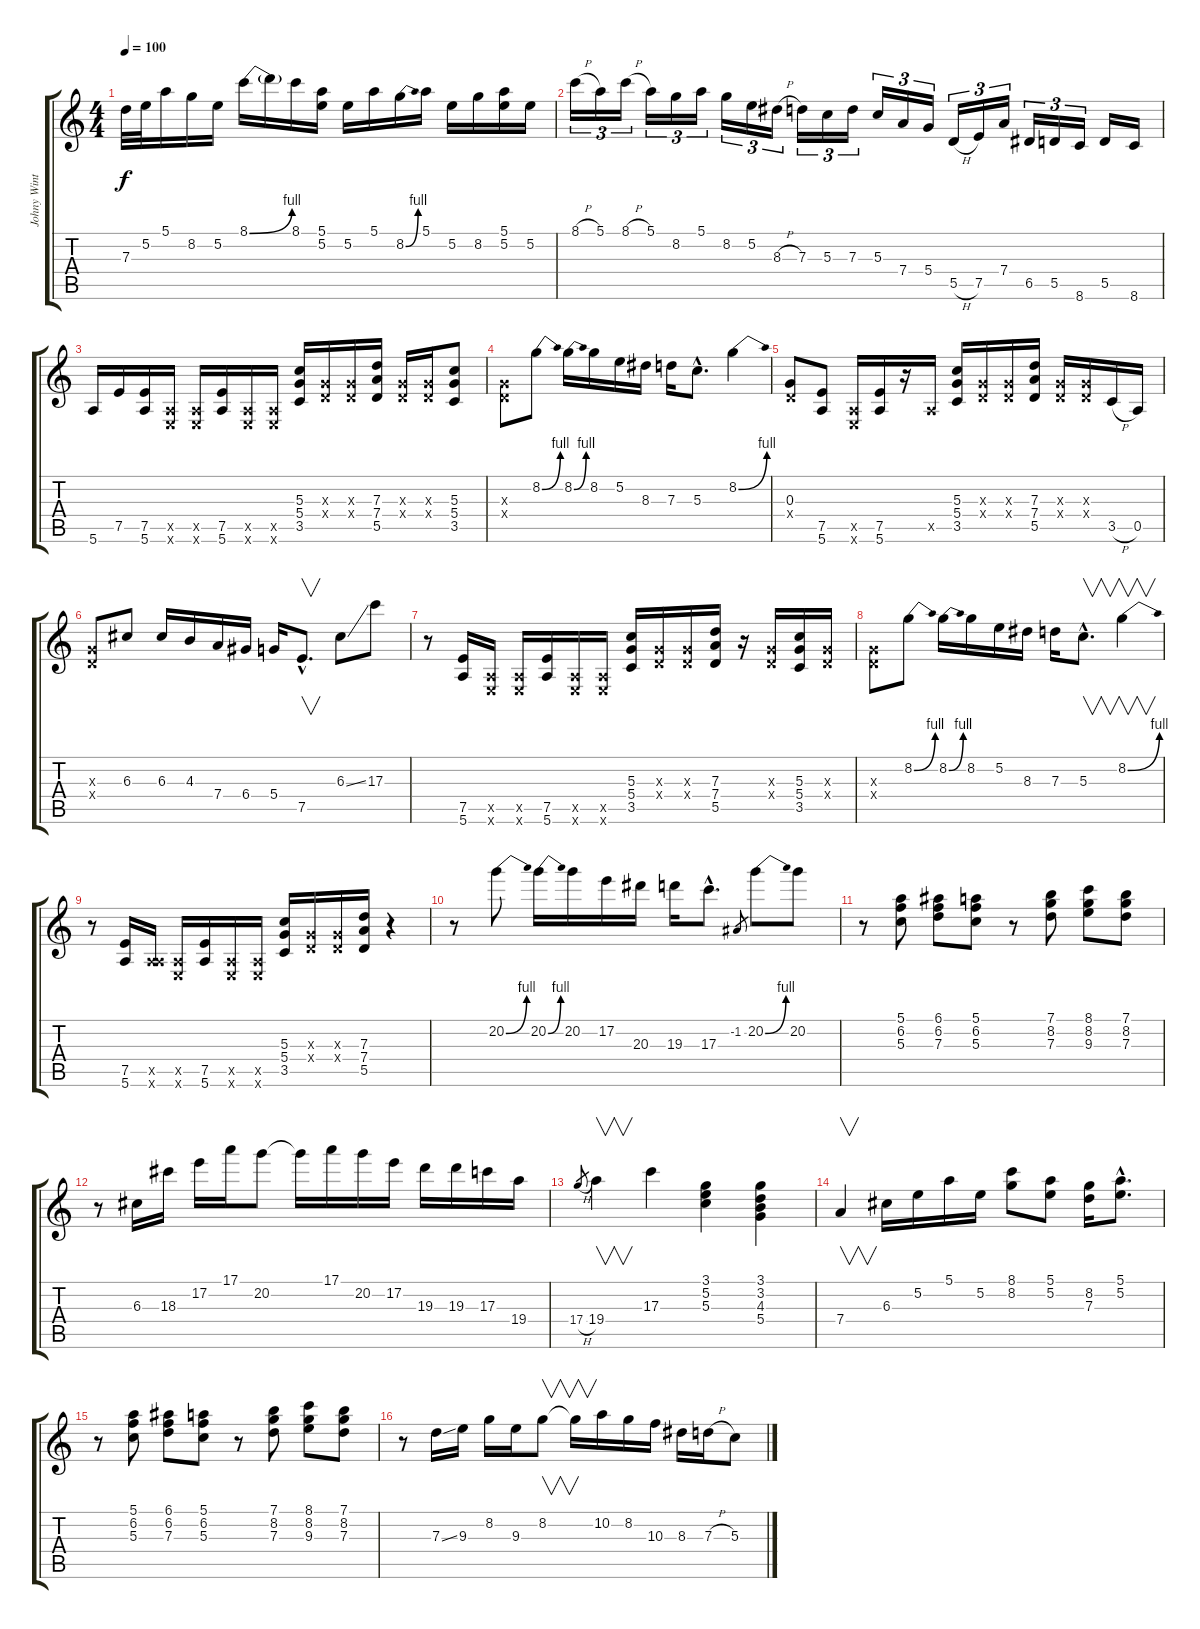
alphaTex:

\track ("Johny Winters" "Johny Wint") {instrument electricguitarmuted}
\staff {score tabs}
\tuning (E4 B3 G3 D3 A2 E2) {hide}
\ts (4 4)
\tempo 100
\clef g2
\ks c
7.3.32{dy f} 5.2.32 5.1.16 8.2.16 5.2.16 8.1{be (bend 0 0 60 4)}.16 8.1{t}.16 8.1.16 (5.1 5.2).16 5.2.16 5.1.16 8.2{be (bend 0 0 60 4)}.16 5.1.16 5.2.16 8.2.16 (5.1 5.2).16 5.2.16 |
8.1{h}.16{tu (3 2)} 5.1.16{tu (3 2)} 8.1{h}.16{tu (3 2)} 5.1.16{tu (3 2)} 8.2.16{tu (3 2)} 5.1.16{tu (3 2)} 8.2.16{tu (3 2)} 5.2.16{tu (3 2)} 8.3{h}.16{tu (3 2)} 7.3.16{tu (3 2)} 5.3.16{tu (3 2)} 7.3.16{tu (3 2)} 5.3.16{tu (3 2)} 7.4.16{tu (3 2)} 5.4.16{tu (3 2)} 5.5{h}.16{tu (3 2)} 7.5.16{tu (3 2)} 7.4.16{tu (3 2)} 6.5.16{tu (3 2)} 5.5.16{tu (3 2)} 8.6.16{tu (3 2)} 5.5.16 8.6.16 |
5.6.16 7.5.16 (7.5 5.6).16 (0.5{x} 0.6{x}).16 (0.5{x} 0.6{x}).16 (7.5 5.6).16 (0.5{x} 0.6{x}).16 (0.5{x} 0.6{x}).16 (5.3 5.4 3.5).16 (0.3{x} 0.4{x}).16 (0.3{x} 0.4{x}).16 (7.3 7.4 5.5).16 (0.3{x} 0.4{x}).16 (0.3{x} 0.4{x}).16 (5.3 5.4 3.5).8 |
(0.3{x} 0.4{x}).8 8.2{be (bend 0 0 60 4)}.8 8.2{be (bend 0 0 60 4)}.16 8.2.16 5.2.16 8.3.16 7.3.16 5.3{hac}.8{d} 8.2{be (bend 0 0 60 4)}.4 |
(0.3 0.4{x}).8 (7.5 5.6).8 (0.5{x} 0.6{x}).16 (7.5 5.6).16 r.16 0.5{x}.16 (5.3 5.4 3.5).16 (0.3{x} 0.4{x}).16 (0.3{x} 0.4{x}).16 (7.3 7.4 5.5).16 (0.3{x} 0.4{x}).16 (0.3{x} 0.4{x}).16 3.5{h}.16 0.5.16 |
(0.3{x} 0.4{x}).8 6.3.8 6.3.16 4.3.16 7.4.16 6.4.16 5.4.16 7.5{hac}.8{v d} 6.3{ss}.8 17.3.8 |
r.8 (7.5 5.6).16 (0.5{x} 0.6{x}).16 (0.5{x} 0.6{x}).16 (7.5 5.6).16 (0.5{x} 0.6{x}).16 (0.5{x} 0.6{x}).16 (5.3 5.4 3.5).16 (0.3{x} 0.4{x}).16 (0.3{x} 0.4{x}).16 (7.3 7.4 5.5).16 r.16 (0.3{x} 0.4{x}).16 (5.3 5.4 3.5).16 (0.3{x} 0.4{x}).16 |
(0.3{x} 0.4{x}).8 8.2{be (bend 0 0 60 4)}.8 8.2{be (bend 0 0 60 4)}.16 8.2.16 5.2.16 8.3.16 7.3.16 5.3{hac}.8{v d} 8.2{be (bend 0 0 60 4)}.4{v} |
r.8 (7.5 5.6).16 (0.5{x} 5.6{x}).16 (0.5{x} 0.6{x}).16 (7.5 5.6).16 (0.5{x} 0.6{x}).16 (0.5{x} 0.6{x}).16 (5.3 5.4 3.5).16 (0.3{x} 0.4{x}).16 (0.3{x} 0.4{x}).16 (7.3 7.4 5.5).16 r.4 |
r.8 20.2{be (bend 0 0 60 4)}.8 20.2{be (bend 0 0 60 4)}.16 20.2.16 17.2.16 20.3.16 19.3.16 17.3{hac}.8{d} -1.2.8{gr} 20.2{be (bend 0 0 60 4)}.8 20.2.8 |
r.8 (5.1 6.2 5.3).8 (6.1 6.2 7.3).8 (5.1 6.2 5.3).8 r.8 (7.1 8.2 7.3).8 (8.1 8.2 9.3).8 (7.1 8.2 7.3).8 |
r.8 6.3.16 18.3.16 17.2.16 17.1.16 20.2.8 20.2{t}.16 17.1.16 20.2.16 17.2.16 19.3.16 19.3.16 17.3.16 19.4.16 |
17.4{h}.8{gr} 19.4.4{v} 17.3.4 (3.1 5.2 5.3).4 (3.1 3.2 4.3 5.4).4 |
7.4.4{v} 6.3.16 5.2.16 5.1.16 5.2.16 (8.1 8.2).8 (5.1 5.2).8 (8.2 7.3).16 (5.1{hac} 5.2{hac}).8{d} |
r.8 (5.1 6.2 5.3).8 (6.1 6.2 7.3).8 (5.1 6.2 5.3).8 r.8 (7.1 8.2 7.3).8 (8.1 8.2 9.3).8 (7.1 8.2 7.3).8 |
r.8 7.3{ss}.16 9.3.16 8.2.16 9.3.16 8.2.8{v} 8.2{t}.16{v} 10.2.16 8.2.16 10.3.16 8.3.16 7.3{h}.16 5.3.8
